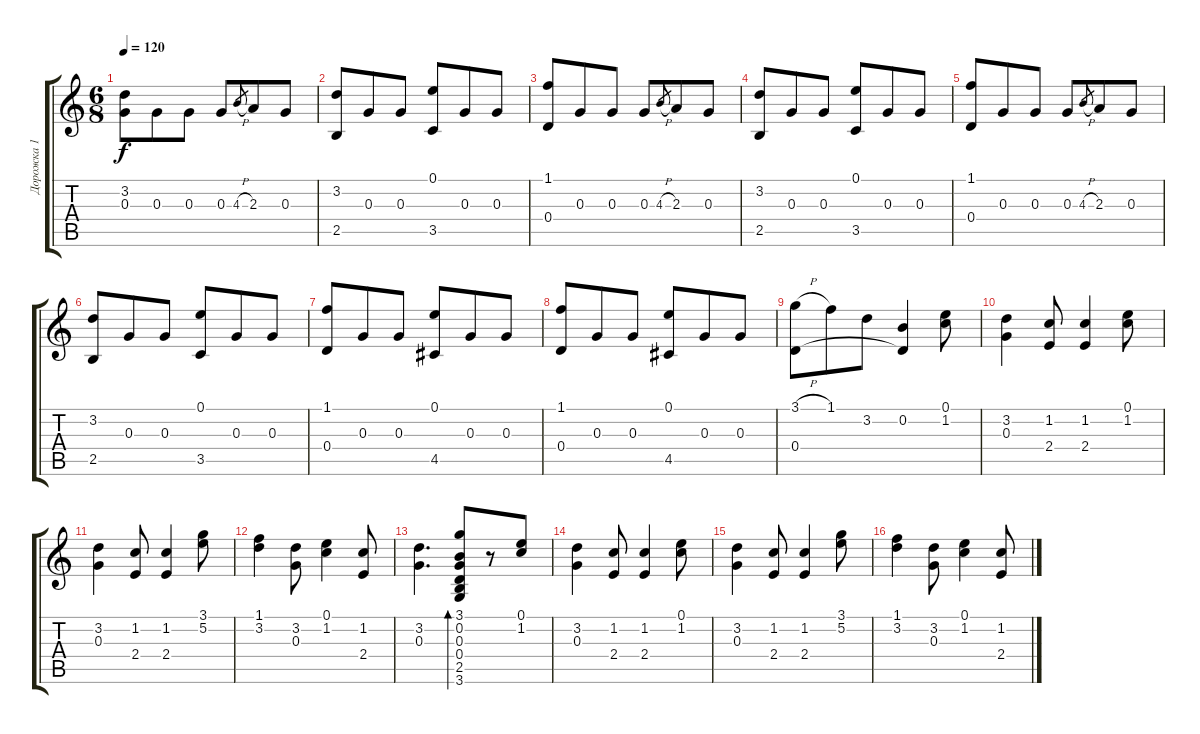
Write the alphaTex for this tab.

\track ("Дорожка 1" "Дорожка 1") {instrument acousticguitarnylon}
\staff {score tabs}
\tuning (E4 B3 G3 D3 A2 E2) {hide}
\ts (6 8)
\tempo 120
\clef g2
\ks c
(3.2 0.3).8{dy f} 0.3.8 0.3.8 0.3.8 4.3{h}.8{gr} 2.3.8 0.3.8 |
(3.2 2.5).8 0.3.8 0.3.8 (0.1 3.5).8 0.3.8 0.3.8 |
(1.1 0.4).8 0.3.8 0.3.8 0.3.8 4.3{h}.8{gr} 2.3.8 0.3.8 |
(3.2 2.5).8 0.3.8 0.3.8 (0.1 3.5).8 0.3.8 0.3.8 |
(1.1 0.4).8 0.3.8 0.3.8 0.3.8 4.3{h}.8{gr} 2.3.8 0.3.8 |
(3.2 2.5).8 0.3.8 0.3.8 (0.1 3.5).8 0.3.8 0.3.8 |
(1.1 0.4).8 0.3.8 0.3.8 (0.1 4.5).8 0.3.8 0.3.8 |
(1.1 0.4).8 0.3.8 0.3.8 (0.1 4.5).8 0.3.8 0.3.8 |
(3.1{h} 0.4).8 1.1.8 3.2.8 (0.2 0.4{t}).4 (0.1 1.2).8 |
(3.2 0.3).4 (1.2 2.4).8 (1.2 2.4).4 (0.1 1.2).8 |
(3.2 0.3).4 (1.2 2.4).8 (1.2 2.4).4 (3.1 5.2).8 |
(1.1 3.2).4 (3.2 0.3).8 (0.1 1.2).4 (1.2 2.4).8 |
(3.2 0.3).4{d} (3.1 0.2 0.3 0.4 2.5 3.6).8{bd 60} r.8 (0.1 1.2).8 |
(3.2 0.3).4 (1.2 2.4).8 (1.2 2.4).4 (0.1 1.2).8 |
(3.2 0.3).4 (1.2 2.4).8 (1.2 2.4).4 (3.1 5.2).8 |
(1.1 3.2).4 (3.2 0.3).8 (0.1 1.2).4 (1.2 2.4).8
